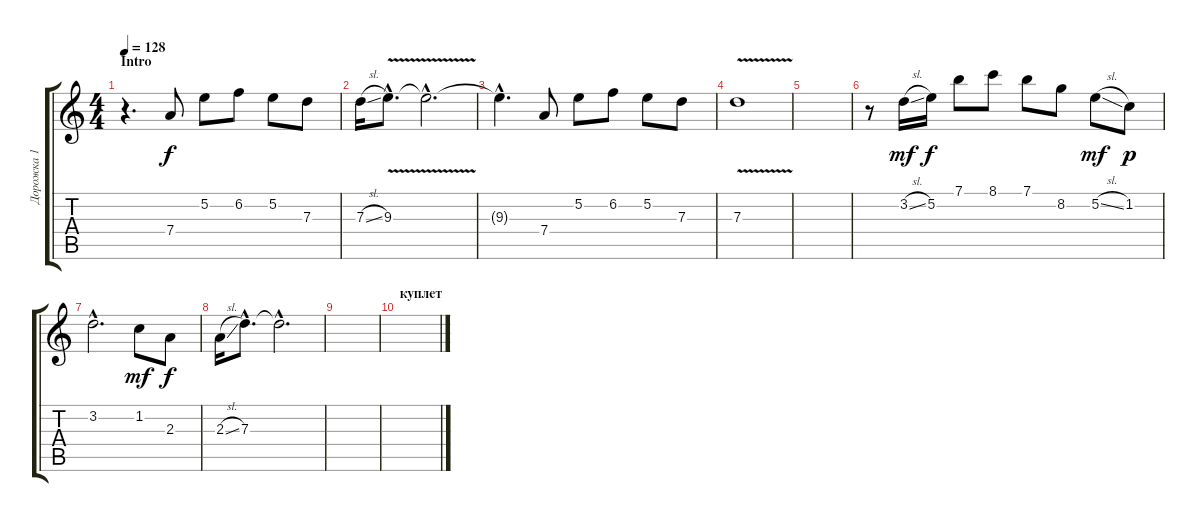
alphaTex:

\track ("Дорожка 1" "Дорожка 1") {instrument electricguitarjazz}
\staff {score tabs}
\tuning (E4 B3 G3 D3 A2 E2) {hide}
\ts (4 4)
\section ("" "Intro")
\tempo 128
\clef g2
\ks c
r.4{d dy f instrument electricguitarjazz} 7.4.8 5.2.8 6.2.8 5.2.8 7.3.8 |
7.3{sl}.16 9.3{v hac}.8{d} 9.3{hac t}.2{d} |
9.3{hac t}.4{d} 7.4.8 5.2.8 6.2.8 5.2.8 7.3.8 |
7.3{v}.1 |
|
r.8 3.2{sl}.16{dy mf} 5.2.16{dy f} 7.1.8 8.1.8 7.1.8 8.2.8 5.2{sl}.8{dy mf} 1.2.8{dy p} |
3.2{hac}.2{d} 1.2.8{dy mf} 2.3.8{dy f} |
2.3{sl}.16 7.3{hac}.8{d} 7.3{hac t}.2{d} |
|
\section ("" "куплет")
